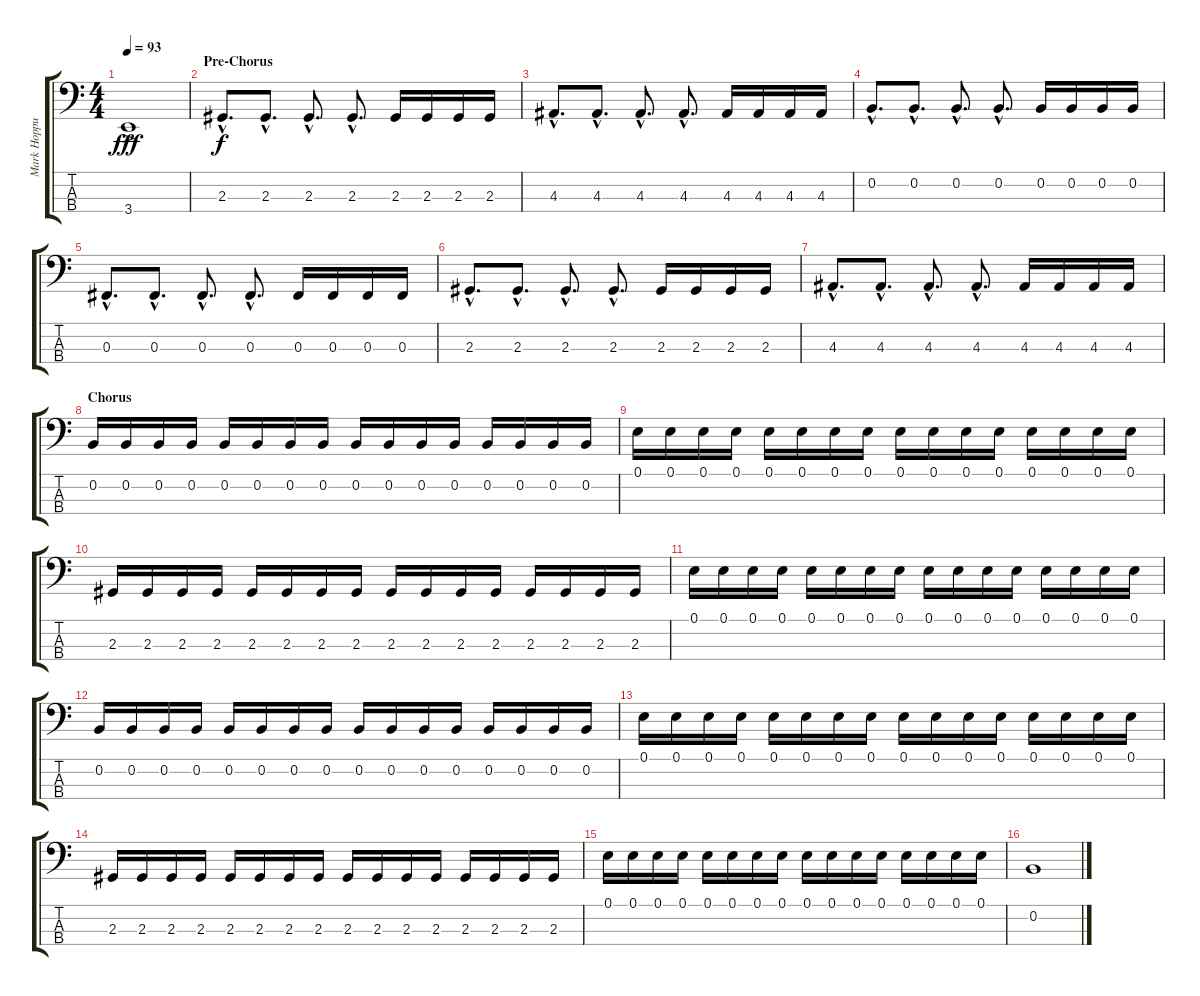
\track ("Mark Hoppus" "Mark Hoppu") {instrument electricbasspick}
\staff {score tabs}
\tuning (E2 B1 Gb1 Db1) {hide}
\ts (4 4)
\tempo 93
\clef f4
\ks c
3.4{ac}.1{dy fff} |
\section ("" "Pre-Chorus")
2.3{hac}.8{d dy f} 2.3{hac}.8{d} 2.3{hac}.8{d} 2.3{hac}.8{d} 2.3.16 2.3.16 2.3.16 2.3.16 |
4.3{hac}.8{d} 4.3{hac}.8{d} 4.3{hac}.8{d} 4.3{hac}.8{d} 4.3.16 4.3.16 4.3.16 4.3.16 |
0.2{hac}.8{d} 0.2{hac}.8{d} 0.2{hac}.8{d} 0.2{hac}.8{d} 0.2.16 0.2.16 0.2.16 0.2.16 |
0.3{hac}.8{d} 0.3{hac}.8{d} 0.3{hac}.8{d} 0.3{hac}.8{d} 0.3.16 0.3.16 0.3.16 0.3.16 |
2.3{hac}.8{d} 2.3{hac}.8{d} 2.3{hac}.8{d} 2.3{hac}.8{d} 2.3.16 2.3.16 2.3.16 2.3.16 |
4.3{hac}.8{d} 4.3{hac}.8{d} 4.3{hac}.8{d} 4.3{hac}.8{d} 4.3.16 4.3.16 4.3.16 4.3.16 |
\section ("" "Chorus")
0.2.16 0.2.16 0.2.16 0.2.16 0.2.16 0.2.16 0.2.16 0.2.16 0.2.16 0.2.16 0.2.16 0.2.16 0.2.16 0.2.16 0.2.16 0.2.16 |
0.1.16 0.1.16 0.1.16 0.1.16 0.1.16 0.1.16 0.1.16 0.1.16 0.1.16 0.1.16 0.1.16 0.1.16 0.1.16 0.1.16 0.1.16 0.1.16 |
2.3.16 2.3.16 2.3.16 2.3.16 2.3.16 2.3.16 2.3.16 2.3.16 2.3.16 2.3.16 2.3.16 2.3.16 2.3.16 2.3.16 2.3.16 2.3.16 |
0.1.16 0.1.16 0.1.16 0.1.16 0.1.16 0.1.16 0.1.16 0.1.16 0.1.16 0.1.16 0.1.16 0.1.16 0.1.16 0.1.16 0.1.16 0.1.16 |
0.2.16 0.2.16 0.2.16 0.2.16 0.2.16 0.2.16 0.2.16 0.2.16 0.2.16 0.2.16 0.2.16 0.2.16 0.2.16 0.2.16 0.2.16 0.2.16 |
0.1.16 0.1.16 0.1.16 0.1.16 0.1.16 0.1.16 0.1.16 0.1.16 0.1.16 0.1.16 0.1.16 0.1.16 0.1.16 0.1.16 0.1.16 0.1.16 |
2.3.16 2.3.16 2.3.16 2.3.16 2.3.16 2.3.16 2.3.16 2.3.16 2.3.16 2.3.16 2.3.16 2.3.16 2.3.16 2.3.16 2.3.16 2.3.16 |
0.1.16 0.1.16 0.1.16 0.1.16 0.1.16 0.1.16 0.1.16 0.1.16 0.1.16 0.1.16 0.1.16 0.1.16 0.1.16 0.1.16 0.1.16 0.1.16 |
0.2.1
